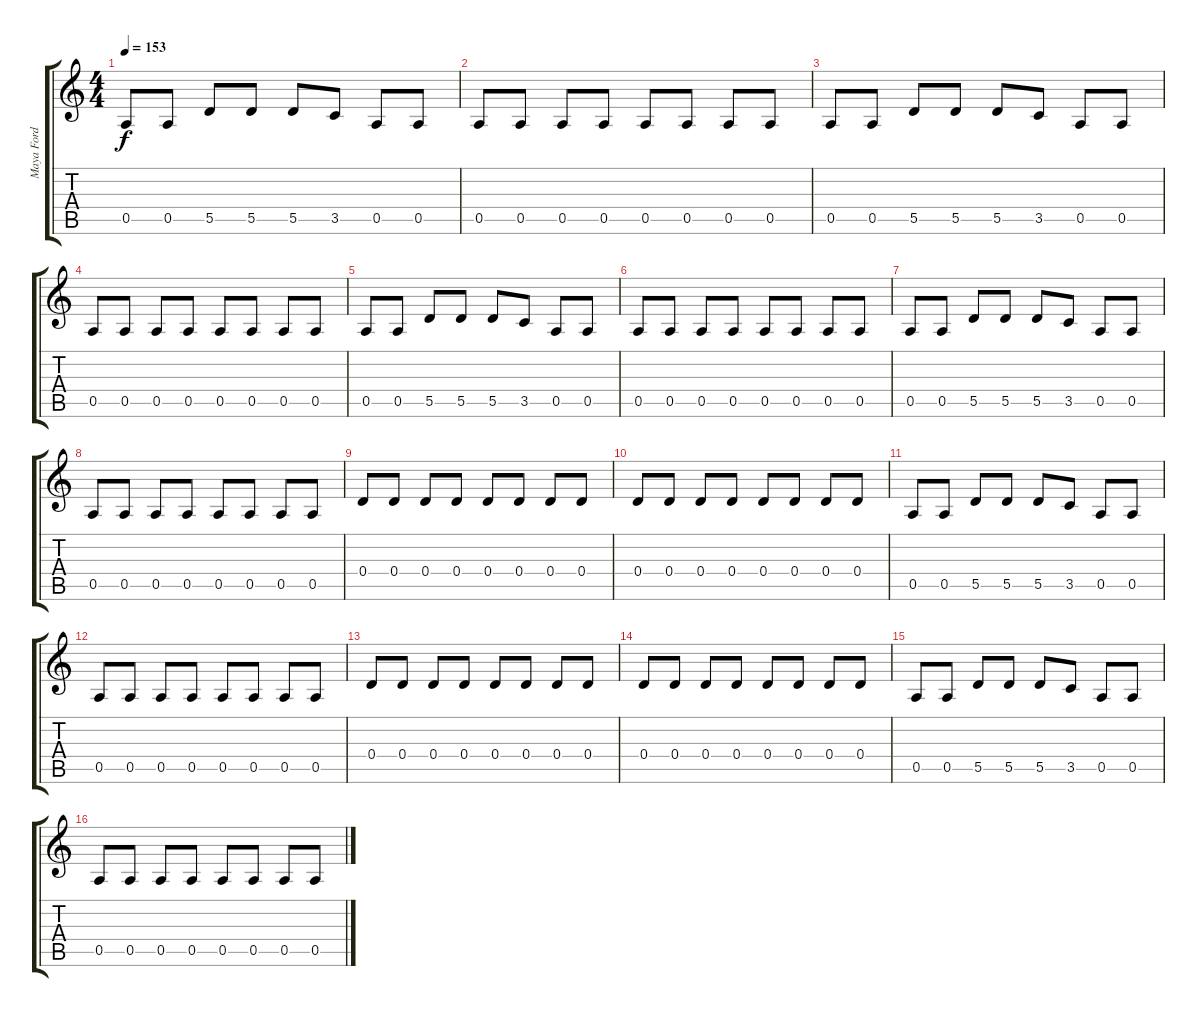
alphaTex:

\track ("Maya Ford" "Maya Ford") {instrument electricbassfinger}
\staff {score tabs}
\tuning (E4 B3 G3 D3 A2 E2) {hide}
\ts (4 4)
\tempo 153
\clef g2
\ks c
0.5.8{dy f} 0.5.8 5.5.8 5.5.8 5.5.8 3.5.8 0.5.8 0.5.8 |
0.5.8 0.5.8 0.5.8 0.5.8 0.5.8 0.5.8 0.5.8 0.5.8 |
0.5.8 0.5.8 5.5.8 5.5.8 5.5.8 3.5.8 0.5.8 0.5.8 |
0.5.8 0.5.8 0.5.8 0.5.8 0.5.8 0.5.8 0.5.8 0.5.8 |
0.5.8 0.5.8 5.5.8 5.5.8 5.5.8 3.5.8 0.5.8 0.5.8 |
0.5.8 0.5.8 0.5.8 0.5.8 0.5.8 0.5.8 0.5.8 0.5.8 |
0.5.8 0.5.8 5.5.8 5.5.8 5.5.8 3.5.8 0.5.8 0.5.8 |
0.5.8 0.5.8 0.5.8 0.5.8 0.5.8 0.5.8 0.5.8 0.5.8 |
0.4.8 0.4.8 0.4.8 0.4.8 0.4.8 0.4.8 0.4.8 0.4.8 |
0.4.8 0.4.8 0.4.8 0.4.8 0.4.8 0.4.8 0.4.8 0.4.8 |
0.5.8 0.5.8 5.5.8 5.5.8 5.5.8 3.5.8 0.5.8 0.5.8 |
0.5.8 0.5.8 0.5.8 0.5.8 0.5.8 0.5.8 0.5.8 0.5.8 |
0.4.8 0.4.8 0.4.8 0.4.8 0.4.8 0.4.8 0.4.8 0.4.8 |
0.4.8 0.4.8 0.4.8 0.4.8 0.4.8 0.4.8 0.4.8 0.4.8 |
0.5.8 0.5.8 5.5.8 5.5.8 5.5.8 3.5.8 0.5.8 0.5.8 |
0.5.8 0.5.8 0.5.8 0.5.8 0.5.8 0.5.8 0.5.8 0.5.8
